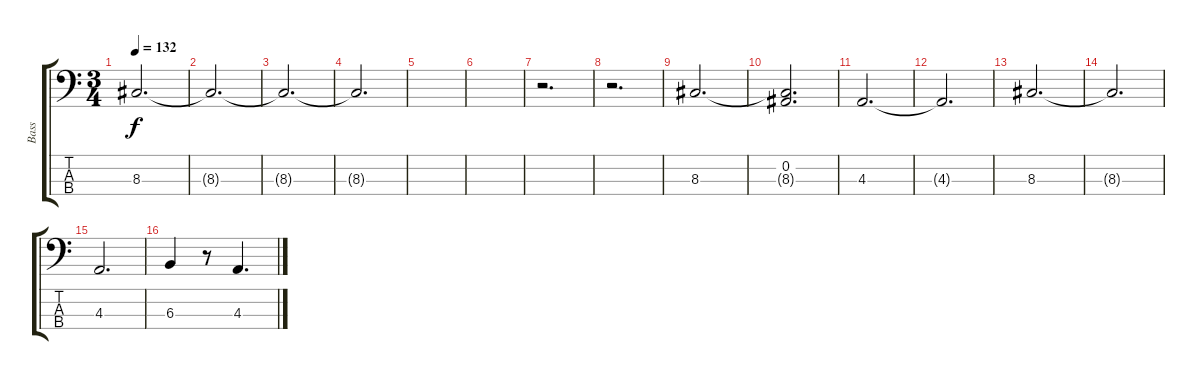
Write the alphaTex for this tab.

\track ("Bass" "Bass") {instrument electricbassfinger}
\staff {score tabs}
\tuning (Eb2 Bb1 F1 Bb0) {hide}
\ts (3 4)
\tempo 132
\clef f4
\ks c
8.3.2{d dy f} |
8.3{t}.2{d} |
8.3{t}.2{d volume 2} |
8.3{t}.2{d} |
|
|
r.2{d} |
r.2{d volume 8} |
8.3.2{d} |
(0.2 8.3{t}).2{d} |
4.3.2{d} |
4.3{t}.2{d} |
8.3.2{d} |
8.3{t}.2{d} |
4.3.2{d} |
6.3.4 r.8 4.3.4{d}
